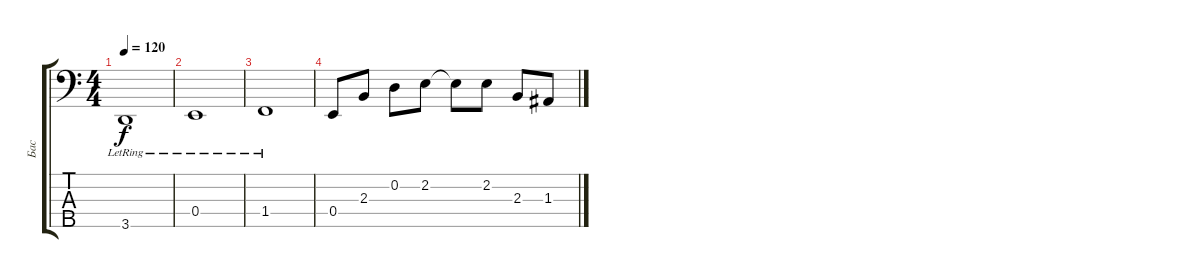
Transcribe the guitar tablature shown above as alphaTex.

\track ("Бас" "Бас") {instrument electricbasspick}
\staff {score tabs}
\tuning (G2 D2 A1 E1 B0) {hide}
\ts (4 4)
\tempo 120
\clef f4
\ks aminor
3.5{lr}.1{dy f} |
0.4{lr}.1 |
1.4{lr}.1 |
0.4.8 2.3.8 0.2.8 2.2.8 2.2{t}.8 2.2.8 2.3.8 1.3.8
